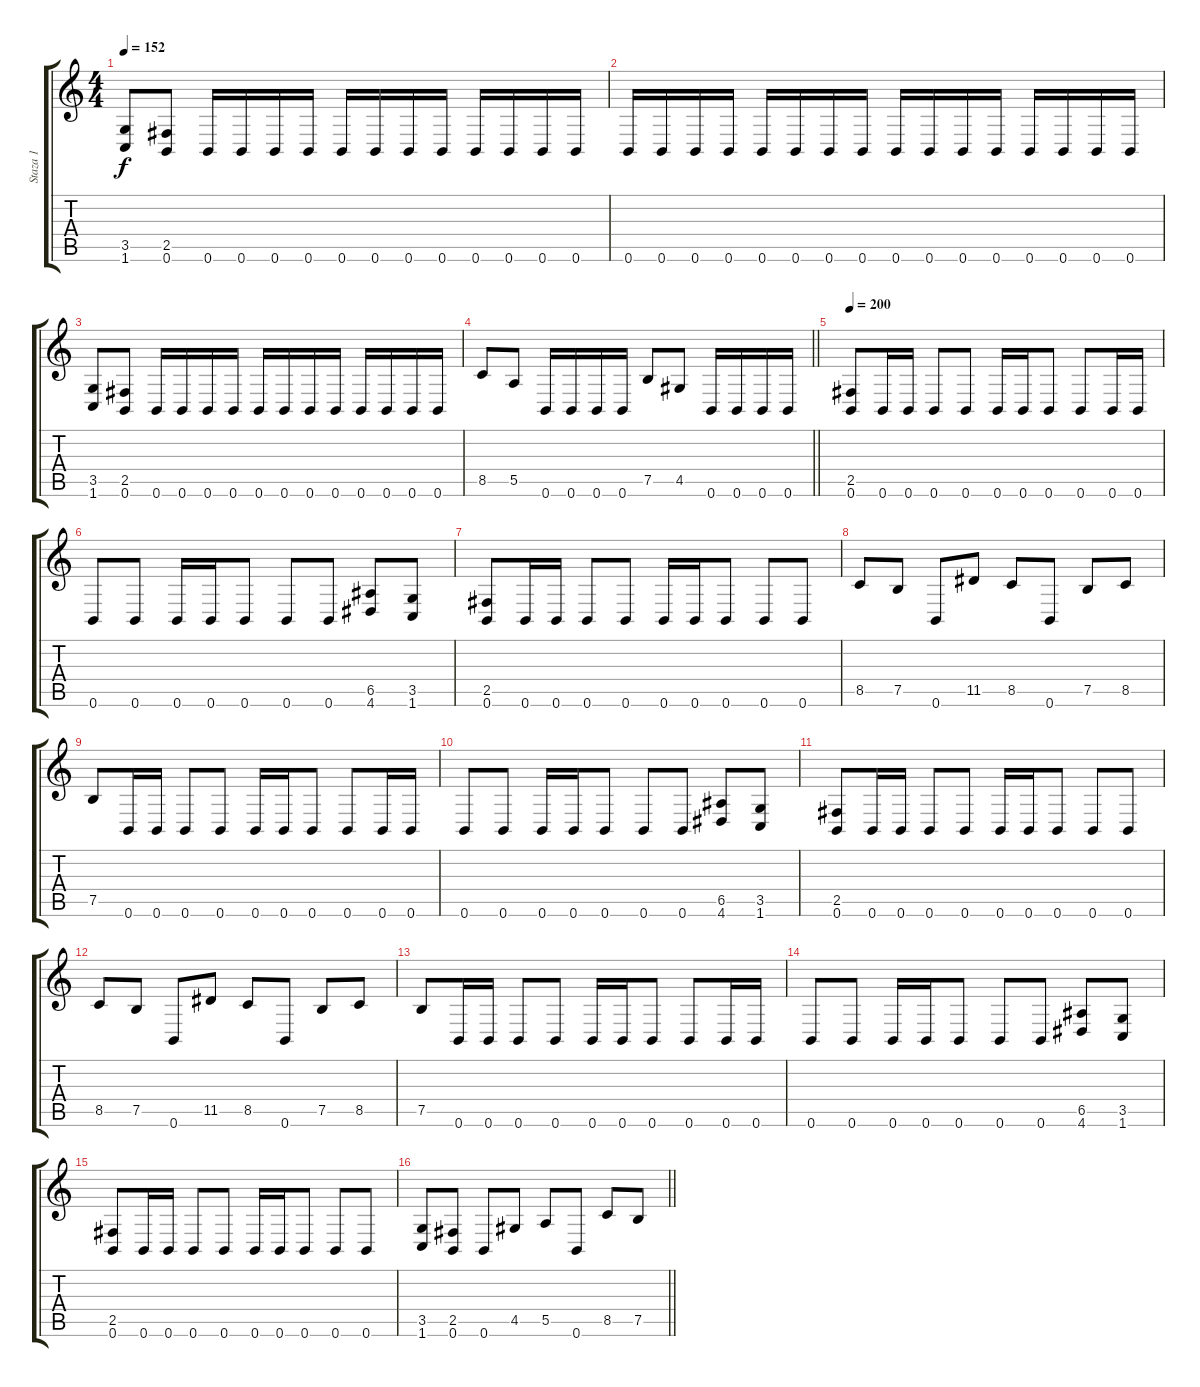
\track ("Staza 1" "Staza 1") {instrument distortionguitar}
\staff {score tabs}
\tuning (B3 Gb3 D3 A2 E2 B1) {hide}
\ts (4 4)
\tempo 152
\clef g2
\ks c
(3.5 1.6).8{dy f} (2.5 0.6).8 0.6.16 0.6.16 0.6.16 0.6.16 0.6.16 0.6.16 0.6.16 0.6.16 0.6.16 0.6.16 0.6.16 0.6.16 |
0.6.16 0.6.16 0.6.16 0.6.16 0.6.16 0.6.16 0.6.16 0.6.16 0.6.16 0.6.16 0.6.16 0.6.16 0.6.16 0.6.16 0.6.16 0.6.16 |
(3.5 1.6).8 (2.5 0.6).8 0.6.16 0.6.16 0.6.16 0.6.16 0.6.16 0.6.16 0.6.16 0.6.16 0.6.16 0.6.16 0.6.16 0.6.16 |
\barLineRight lightlight
8.5.8 5.5.8 0.6.16 0.6.16 0.6.16 0.6.16 7.5.8 4.5.8 0.6.16 0.6.16 0.6.16 0.6.16 |
\section ("" "")
\tempo 200
(2.5 0.6).8 0.6.16 0.6.16 0.6.8 0.6.8 0.6.16 0.6.16 0.6.8 0.6.8 0.6.16 0.6.16 |
0.6.8 0.6.8 0.6.16 0.6.16 0.6.8 0.6.8 0.6.8 (6.5 4.6).8 (3.5 1.6).8 |
(2.5 0.6).8 0.6.16 0.6.16 0.6.8 0.6.8 0.6.16 0.6.16 0.6.8 0.6.8 0.6.8 |
8.5.8 7.5.8 0.6.8 11.5.8 8.5.8 0.6.8 7.5.8 8.5.8 |
7.5.8 0.6.16 0.6.16 0.6.8 0.6.8 0.6.16 0.6.16 0.6.8 0.6.8 0.6.16 0.6.16 |
0.6.8 0.6.8 0.6.16 0.6.16 0.6.8 0.6.8 0.6.8 (6.5 4.6).8 (3.5 1.6).8 |
(2.5 0.6).8 0.6.16 0.6.16 0.6.8 0.6.8 0.6.16 0.6.16 0.6.8 0.6.8 0.6.8 |
8.5.8 7.5.8 0.6.8 11.5.8 8.5.8 0.6.8 7.5.8 8.5.8 |
7.5.8 0.6.16 0.6.16 0.6.8 0.6.8 0.6.16 0.6.16 0.6.8 0.6.8 0.6.16 0.6.16 |
0.6.8 0.6.8 0.6.16 0.6.16 0.6.8 0.6.8 0.6.8 (6.5 4.6).8 (3.5 1.6).8 |
(2.5 0.6).8 0.6.16 0.6.16 0.6.8 0.6.8 0.6.16 0.6.16 0.6.8 0.6.8 0.6.8 |
\barLineRight lightlight
(3.5 1.6).8 (2.5 0.6).8 0.6.8 4.5.8 5.5.8 0.6.8 8.5.8 7.5.8
